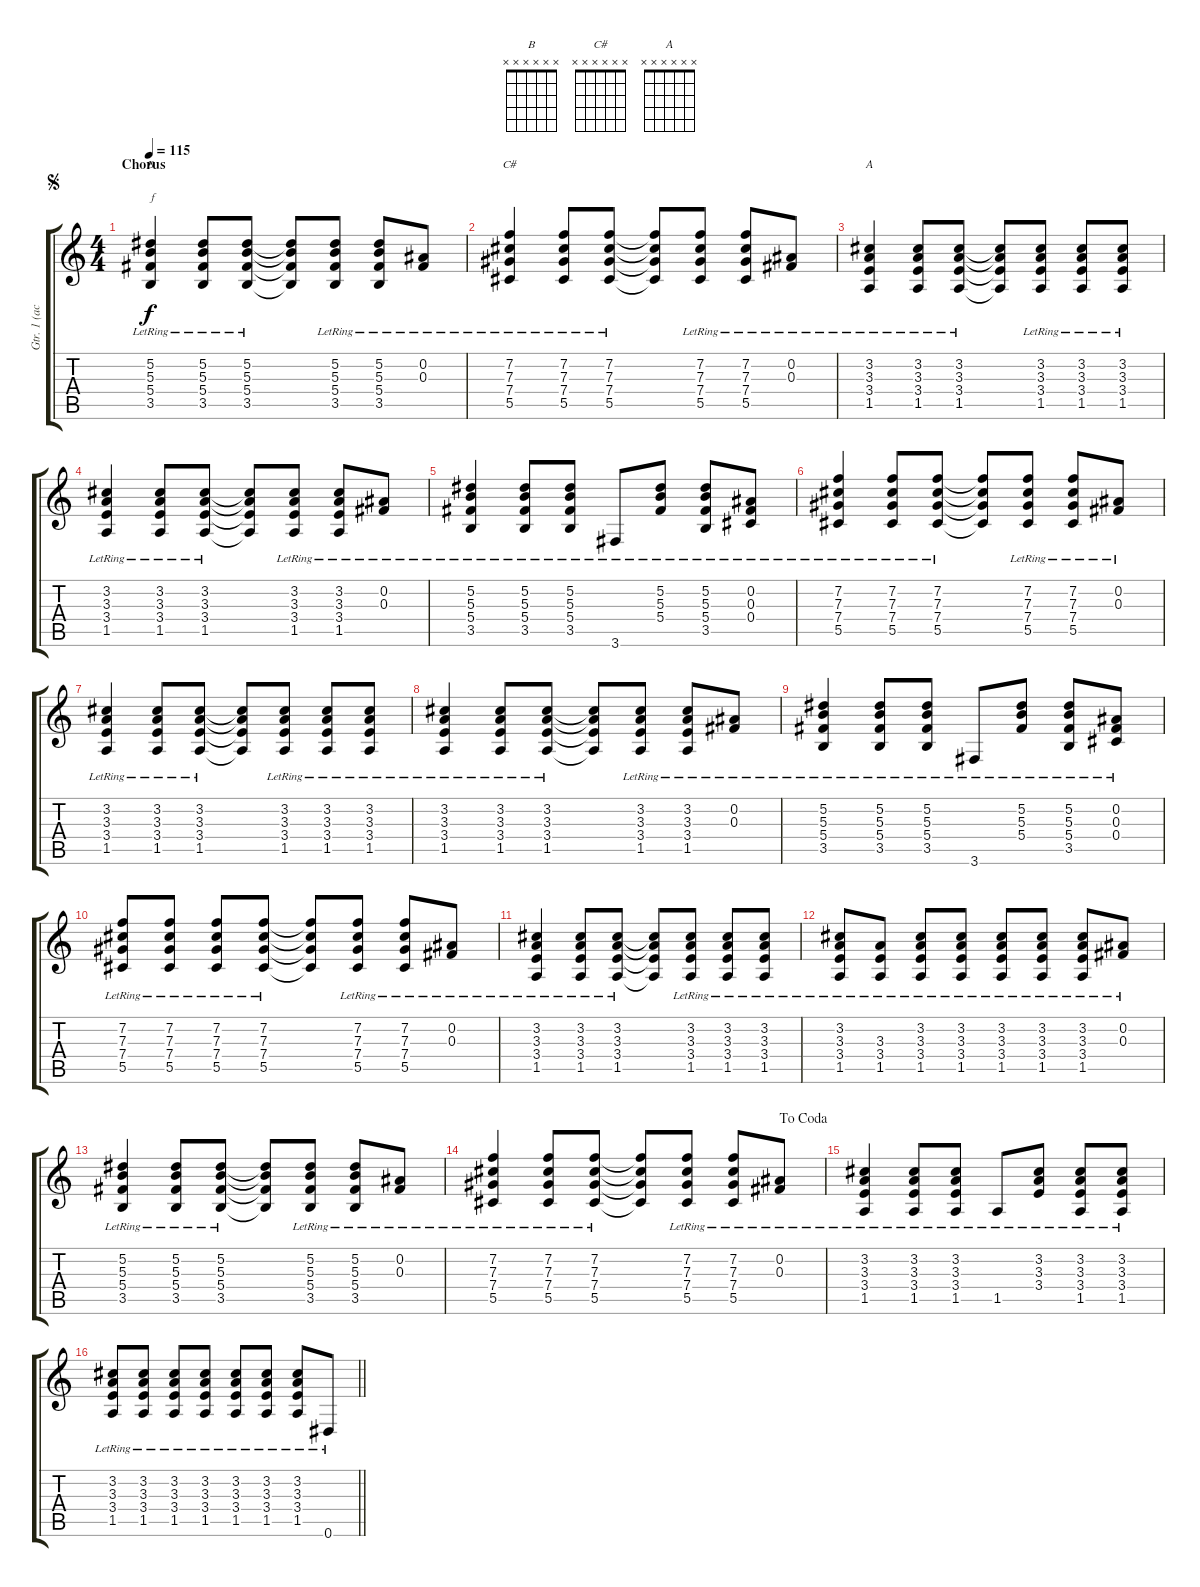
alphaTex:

\track ("Gtr. 1 (acous)" "Gtr. 1 (ac") {instrument acousticguitarsteel}
\staff {score tabs}
\tuning (Eb4 Bb3 Gb3 Db3 Ab2 Eb2) {hide}
\chord ("B" x x x x x x)
\chord ("C#" x x x x x x)
\chord ("A" x x x x x x)
\ts (4 4)
\section ("" "Chorus")
\jump segno
\tempo 115
\clef g2
\ks c
(5.2{lr} 5.3{lr} 5.4{lr} 3.5{lr}).4{ch "B" txt "f" dy f} (5.2{lr} 5.3{lr} 5.4{lr} 3.5{lr}).8 (5.2{lr} 5.3{lr} 5.4{lr} 3.5{lr}).8 (5.2{t} 5.3{t} 5.4{t} 3.5{t}).8 (5.2{lr} 5.3{lr} 5.4{lr} 3.5{lr}).8 (5.2{lr} 5.3{lr} 5.4{lr} 3.5{lr}).8 (0.2{lr} 0.3{lr}).8 |
(7.2{lr} 7.3{lr} 7.4{lr} 5.5{lr}).4{ch "C#"} (7.2{lr} 7.3{lr} 7.4{lr} 5.5{lr}).8 (7.2{lr} 7.3{lr} 7.4{lr} 5.5{lr}).8 (7.2{t} 7.3{t} 7.4{t} 5.5{t}).8 (7.2{lr} 7.3{lr} 7.4{lr} 5.5{lr}).8 (7.2{lr} 7.3{lr} 7.4{lr} 5.5{lr}).8 (0.2{lr} 0.3{lr}).8 |
(3.2{lr} 3.3{lr} 3.4{lr} 1.5{lr}).4{ch "A"} (3.2{lr} 3.3{lr} 3.4{lr} 1.5{lr}).8 (3.2{lr} 3.3{lr} 3.4{lr} 1.5{lr}).8 (3.2{t} 3.3{t} 3.4{t} 1.5{t}).8 (3.2{lr} 3.3{lr} 3.4{lr} 1.5{lr}).8 (3.2{lr} 3.3{lr} 3.4{lr} 1.5{lr}).8 (3.2{lr} 3.3{lr} 3.4{lr} 1.5{lr}).8 |
(3.2{lr} 3.3{lr} 3.4{lr} 1.5{lr}).4 (3.2{lr} 3.3{lr} 3.4{lr} 1.5{lr}).8 (3.2{lr} 3.3{lr} 3.4{lr} 1.5{lr}).8 (3.2{t} 3.3{t} 3.4{t} 1.5{t}).8 (3.2{lr} 3.3{lr} 3.4{lr} 1.5{lr}).8 (3.2{lr} 3.3{lr} 3.4{lr} 1.5{lr}).8 (0.2{lr} 0.3{lr}).8 |
(5.2{lr} 5.3{lr} 5.4{lr} 3.5{lr}).4 (5.2{lr} 5.3{lr} 5.4{lr} 3.5{lr}).8 (5.2{lr} 5.3{lr} 5.4{lr} 3.5{lr}).8 3.6{lr}.8 (5.2{lr} 5.3{lr} 5.4{lr}).8 (5.2{lr} 5.3{lr} 5.4{lr} 3.5{lr}).8 (0.2{lr} 0.3{lr} 0.4{lr}).8 |
(7.2{lr} 7.3{lr} 7.4{lr} 5.5{lr}).4 (7.2{lr} 7.3{lr} 7.4{lr} 5.5{lr}).8 (7.2{lr} 7.3{lr} 7.4{lr} 5.5{lr}).8 (7.2{t} 7.3{t} 7.4{t} 5.5{t}).8 (7.2{lr} 7.3{lr} 7.4{lr} 5.5{lr}).8 (7.2{lr} 7.3{lr} 7.4{lr} 5.5{lr}).8 (0.2{lr} 0.3{lr}).8 |
(3.2{lr} 3.3{lr} 3.4{lr} 1.5{lr}).4 (3.2{lr} 3.3{lr} 3.4{lr} 1.5{lr}).8 (3.2{lr} 3.3{lr} 3.4{lr} 1.5{lr}).8 (3.2{t} 3.3{t} 3.4{t} 1.5{t}).8 (3.2{lr} 3.3{lr} 3.4{lr} 1.5{lr}).8 (3.2{lr} 3.3{lr} 3.4{lr} 1.5{lr}).8 (3.2{lr} 3.3{lr} 3.4{lr} 1.5{lr}).8 |
(3.2{lr} 3.3{lr} 3.4{lr} 1.5{lr}).4 (3.2{lr} 3.3{lr} 3.4{lr} 1.5{lr}).8 (3.2{lr} 3.3{lr} 3.4{lr} 1.5{lr}).8 (3.2{t} 3.3{t} 3.4{t} 1.5{t}).8 (3.2{lr} 3.3{lr} 3.4{lr} 1.5{lr}).8 (3.2{lr} 3.3{lr} 3.4{lr} 1.5{lr}).8 (0.2{lr} 0.3{lr}).8 |
(5.2{lr} 5.3{lr} 5.4{lr} 3.5{lr}).4 (5.2{lr} 5.3{lr} 5.4{lr} 3.5{lr}).8 (5.2{lr} 5.3{lr} 5.4{lr} 3.5{lr}).8 3.6{lr}.8 (5.2{lr} 5.3{lr} 5.4{lr}).8 (5.2{lr} 5.3{lr} 5.4{lr} 3.5{lr}).8 (0.2{lr} 0.3{lr} 0.4{lr}).8 |
(7.2{lr} 7.3{lr} 7.4{lr} 5.5{lr}).8 (7.2{lr} 7.3{lr} 7.4{lr} 5.5{lr}).8 (7.2{lr} 7.3{lr} 7.4{lr} 5.5{lr}).8 (7.2{lr} 7.3{lr} 7.4{lr} 5.5{lr}).8 (7.2{t} 7.3{t} 7.4{t} 5.5{t}).8 (7.2{lr} 7.3{lr} 7.4{lr} 5.5{lr}).8 (7.2{lr} 7.3{lr} 7.4{lr} 5.5{lr}).8 (0.2{lr} 0.3{lr}).8 |
(3.2{lr} 3.3{lr} 3.4{lr} 1.5{lr}).4 (3.2{lr} 3.3{lr} 3.4{lr} 1.5{lr}).8 (3.2{lr} 3.3{lr} 3.4{lr} 1.5{lr}).8 (3.2{t} 3.3{t} 3.4{t} 1.5{t}).8 (3.2{lr} 3.3{lr} 3.4{lr} 1.5{lr}).8 (3.2{lr} 3.3{lr} 3.4{lr} 1.5{lr}).8 (3.2{lr} 3.3{lr} 3.4{lr} 1.5{lr}).8 |
(3.2{lr} 3.3{lr} 3.4{lr} 1.5{lr}).8 (3.3{lr} 3.4{lr} 1.5{lr}).8 (3.2{lr} 3.3{lr} 3.4{lr} 1.5{lr}).8 (3.2{lr} 3.3{lr} 3.4{lr} 1.5{lr}).8 (3.2{lr} 3.3{lr} 3.4{lr} 1.5{lr}).8 (3.2{lr} 3.3{lr} 3.4{lr} 1.5{lr}).8 (3.2{lr} 3.3{lr} 3.4{lr} 1.5{lr}).8 (0.2{lr} 0.3{lr}).8 |
(5.2{lr} 5.3{lr} 5.4{lr} 3.5{lr}).4 (5.2{lr} 5.3{lr} 5.4{lr} 3.5{lr}).8 (5.2{lr} 5.3{lr} 5.4{lr} 3.5{lr}).8 (5.2{t} 5.3{t} 5.4{t} 3.5{t}).8 (5.2{lr} 5.3{lr} 5.4{lr} 3.5{lr}).8 (5.2{lr} 5.3{lr} 5.4{lr} 3.5{lr}).8 (0.2{lr} 0.3{lr}).8 |
\jump dacoda
(7.2{lr} 7.3{lr} 7.4{lr} 5.5{lr}).4 (7.2{lr} 7.3{lr} 7.4{lr} 5.5{lr}).8 (7.2{lr} 7.3{lr} 7.4{lr} 5.5{lr}).8 (7.2{t} 7.3{t} 7.4{t} 5.5{t}).8 (7.2{lr} 7.3{lr} 7.4{lr} 5.5{lr}).8 (7.2{lr} 7.3{lr} 7.4{lr} 5.5{lr}).8 (0.2{lr} 0.3{lr}).8 |
(3.2{lr} 3.3{lr} 3.4{lr} 1.5{lr}).4 (3.2{lr} 3.3{lr} 3.4{lr} 1.5{lr}).8 (3.2{lr} 3.3{lr} 3.4{lr} 1.5{lr}).8 1.5{lr}.8 (3.2{lr} 3.3{lr} 3.4{lr}).8 (3.2{lr} 3.3{lr} 3.4{lr} 1.5{lr}).8 (3.2{lr} 3.3{lr} 3.4{lr} 1.5{lr}).8 |
\barLineRight lightlight
(3.2{lr} 3.3{lr} 3.4{lr} 1.5{lr}).8 (3.2{lr} 3.3{lr} 3.4{lr} 1.5{lr}).8 (3.2{lr} 3.3{lr} 3.4{lr} 1.5{lr}).8 (3.2{lr} 3.3{lr} 3.4{lr} 1.5{lr}).8 (3.2{lr} 3.3{lr} 3.4{lr} 1.5{lr}).8 (3.2{lr} 3.3{lr} 3.4{lr} 1.5{lr}).8 (3.2{lr} 3.3{lr} 3.4{lr} 1.5{lr}).8 0.6{lr}.8
